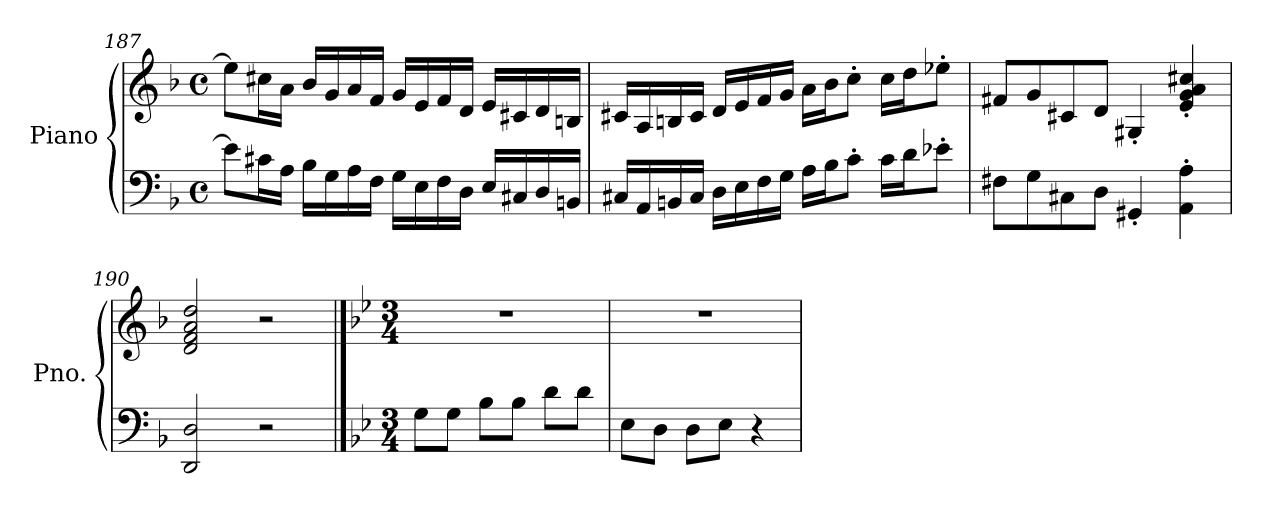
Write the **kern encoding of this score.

**kern	**kern
*part1	*part1
*staff2	*staff1
*I"Piano	*
*I'Pno.	*
*clefF4	*clefG2
*k[b-]	*k[b-]
*M4/4	*M4/4
*met(c)	*met(c)
=187	=187
8e\L]	8ee\L]
16c#X\L	16cc#X\L
16A\JJ	16a\JJ
16B-\LL	16b-/LL
16G\	16g/
16A\	16a/
16F\JJ	16f/JJ
16G\LL	16g/LL
16E\	16e/
16F\	16f/
16D\JJ	16d/JJ
16E/LL	16e/LL
16C#X/	16c#X/
16D/	16d/
16BBn/JJ	16Bn/JJ
=188	=188
16C#X/LL	16c#X/LL
16AA/	16A/
16BBn/	16Bn/
16C#/JJ	16c#/JJ
16D\LL	16d/LL
16E\	16e/
16F\	16f/
16G\JJ	16g/JJ
16A\LL	16a\LL
16B-\J	16b-\J
8c'\J	8cc'\J
16c\LL	16cc\LL
16d\J	16dd\J
8e-X'\J	8ee-X'\J
=189	=189
8F#X\L	8f#X/L
8G\	8g/
8C#X\	8c#X/
8D\J	8d/J
4GG#X'/	4G#X'/
4AA\' 4A\'	4e/' 4g/' 4a/' 4cc#X/'
=190	=190
2DD/ 2D/	2d/ 2f/ 2a/ 2dd/
2r	2r
==191	==191
*k[b-e-]	*k[b-e-]
*M3/4	*M3/4
*	*MM45
8G\L	2.r
8G\J	.
8B-\L	.
8B-\J	.
8d\L	.
8d\J	.
=192	=192
8E-\L	2.r
8D\J	.
8D\L	.
8E-\J	.
4r	.
=	=
*-	*-
